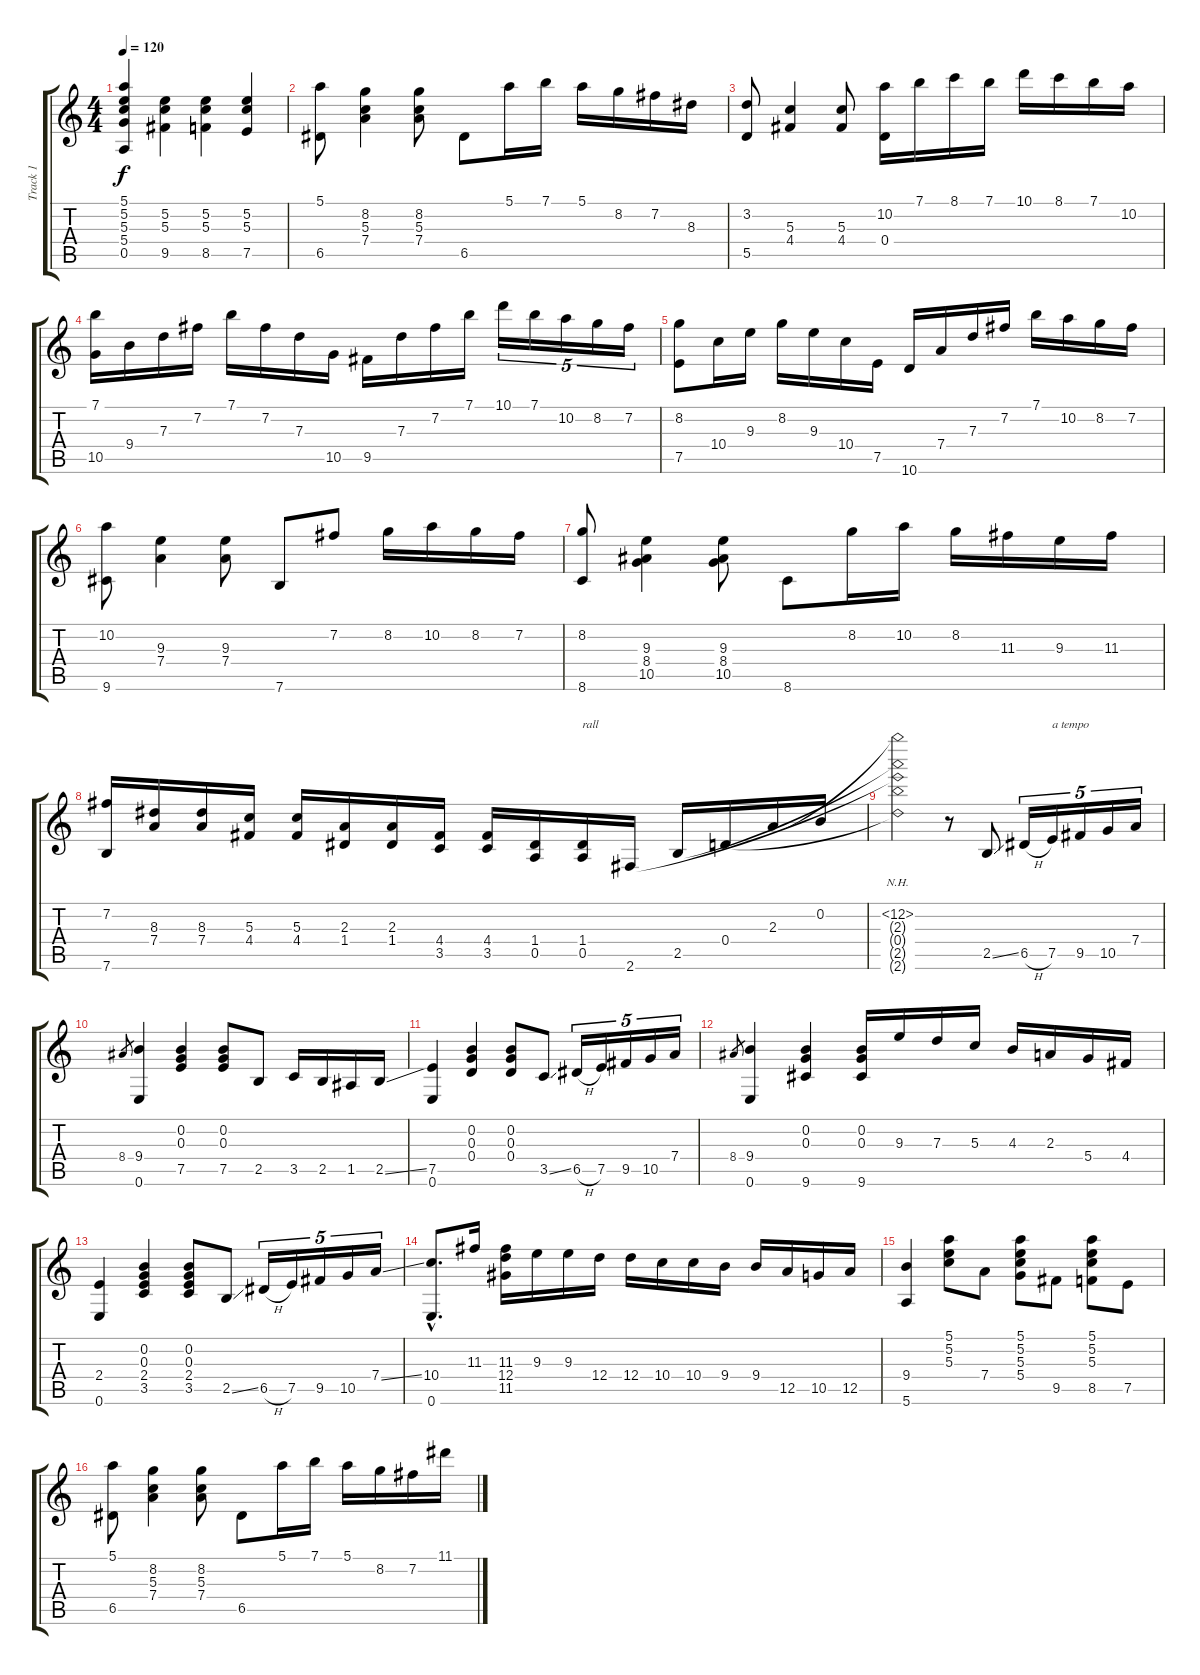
\track ("Track 1" "Track 1") {instrument acousticguitarnylon}
\staff {score tabs}
\tuning (E4 B3 G3 D3 A2 E2) {hide}
\ts (4 4)
\tempo 120
\clef g2
\ks c
(5.1 5.2 5.3 5.4 0.5).4{dy f} (5.2 5.3 9.5).4 (5.2 5.3 8.5).4 (5.2 5.3 7.5).4 |
(5.1 6.5).8 (8.2 5.3 7.4).4 (8.2 5.3 7.4).8 6.5.8 5.1.16 7.1.16 5.1.16 8.2.16 7.2.16 8.3.16 |
(3.2 5.5).8 (5.3 4.4).4 (5.3 4.4).8 (10.2 0.4).16 7.1.16 8.1.16 7.1.16 10.1.16 8.1.16 7.1.16 10.2.16 |
(7.1 10.5).16 9.4.16 7.3.16 7.2.16 7.1.16 7.2.16 7.3.16 10.5.16 9.5.16 7.3.16 7.2.16 7.1.16 10.1.16{tu (5 4)} 7.1.16{tu (5 4)} 10.2.16{tu (5 4)} 8.2.16{tu (5 4)} 7.2.16{tu (5 4)} |
(8.2 7.5).8 10.4.16 9.3.16 8.2.16 9.3.16 10.4.16 7.5.16 10.6.16 7.4.16 7.3.16 7.2.16 7.1.16 10.2.16 8.2.16 7.2.16 |
(10.2 9.6).8 (9.3 7.4).4 (9.3 7.4).8 7.6.8 7.2.8 8.2.16 10.2.16 8.2.16 7.2.16 |
(8.2 8.6).8 (9.3 8.4 10.5).4 (9.3 8.4 10.5).8 8.6.8 8.2.16 10.2.16 8.2.16 11.3.16 9.3.16 11.3.16 |
(7.2 7.6).16 (8.3 7.4).16 (8.3 7.4).16 (5.3 4.4).16 (5.3 4.4).16 (2.3 1.4).16 (2.3 1.4).16 (4.4 3.5).16 (4.4 3.5).16 (1.4 0.5).16 (1.4 0.5).16{txt "rall"} 2.6.16 2.5.16 0.4.16 2.3.16 0.2.16 |
(12.2{nh} 2.3{nh t} 0.4{nh t} 2.5{nh t} 2.6{nh t}).2 r.8 2.5{ss}.8 6.5{h}.16{tu (5 4)} 7.5.16{tu (5 4) txt "a tempo"} 9.5.16{tu (5 4)} 10.5.16{tu (5 4)} 7.4.16{tu (5 4)} |
8.4.8{gr} (9.4 0.6).4 (0.2 0.3 7.5).4 (0.2 0.3 7.5).8 2.5.8 3.5.16 2.5.16 1.5.16 2.5{ss}.16 |
(7.5 0.6).4 (0.2 0.3 0.4).4 (0.2 0.3 0.4).8 3.5{ss}.8 6.5{h}.16{tu (5 4)} 7.5.16{tu (5 4)} 9.5.16{tu (5 4)} 10.5.16{tu (5 4)} 7.4.16{tu (5 4)} |
8.4.8{gr} (9.4 0.6).4 (0.2 0.3 9.6).4 (0.2 0.3 9.6).16 9.3.16 7.3.16 5.3.16 4.3.16 2.3.16 5.4.16 4.4.16 |
(2.4 0.6).4 (0.2 0.3 2.4 3.5).4 (0.2 0.3 2.4 3.5).8 2.5{ss}.8 6.5{h}.16{tu (5 4)} 7.5.16{tu (5 4)} 9.5.16{tu (5 4)} 10.5.16{tu (5 4)} 7.4{ss}.16{tu (5 4)} |
(10.4{hac} 0.6{hac}).8{d} 11.3.16 (11.3 12.4 11.5).16 9.3.16 9.3.16 12.4.16 12.4.16 10.4.16 10.4.16 9.4.16 9.4.16 12.5.16 10.5.16 12.5.16 |
(9.4 5.6).4 (5.1 5.2 5.3).8 7.4.8 (5.1 5.2 5.3 5.4).8 9.5.8 (5.1 5.2 5.3 8.5).8 7.5.8 |
(5.1 6.5).8 (8.2 5.3 7.4).4 (8.2 5.3 7.4).8 6.5.8 5.1.16 7.1.16 5.1.16 8.2.16 7.2.16 11.1{ss}.16
